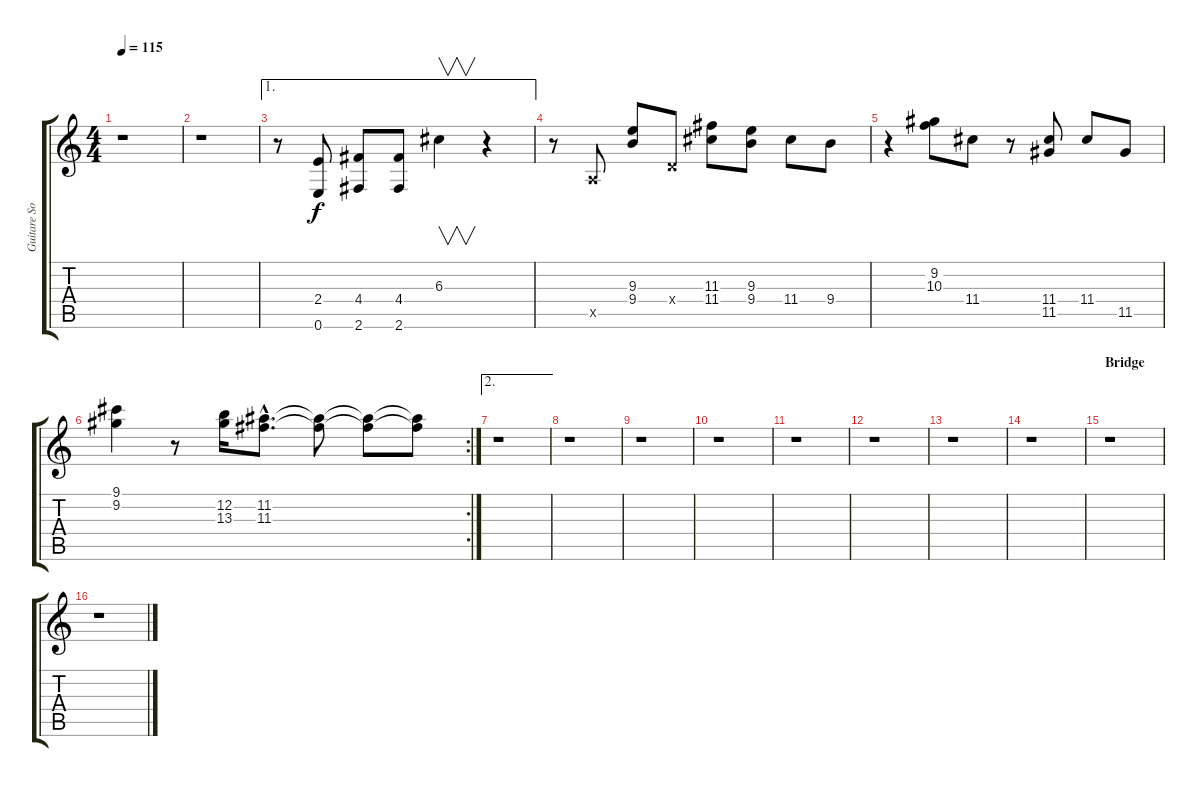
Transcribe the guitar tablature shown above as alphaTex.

\track ("Guitare Solo" "Guitare So") {instrument distortionguitar}
\staff {score tabs}
\tuning (E4 B3 G3 D3 A2 E2) {hide}
\ts (4 4)
\tempo 115
\clef g2
\ks c
r.1{dy f} |
r.1 |
\ae 1
r.8 (2.4 0.6).8 (4.4 2.6).8 (4.4 2.6).8 6.3.4{v} r.4 |
r.8 0.5{x}.8 (9.3 9.4).8 0.4{x}.8 (11.3 11.4).8 (9.3 9.4).8 11.4.8 9.4.8 |
r.4 (9.2 10.3).8 11.4.8 r.8 (11.4 11.5).8 11.4.8 11.5.8 |
\rc 2
(9.1 9.2).4 r.8 (12.2 13.3).16 (11.2{hac} 11.3{hac}).8{d} (11.2{t} 11.3{t}).8 (11.2{t} 11.3{t}).8 (11.2{t} 11.3{t}).8 |
\ae 2
r.1 |
r.1 |
r.1 |
r.1 |
r.1 |
r.1 |
r.1 |
r.1 |
\section ("" "Bridge")
r.1 |
r.1
